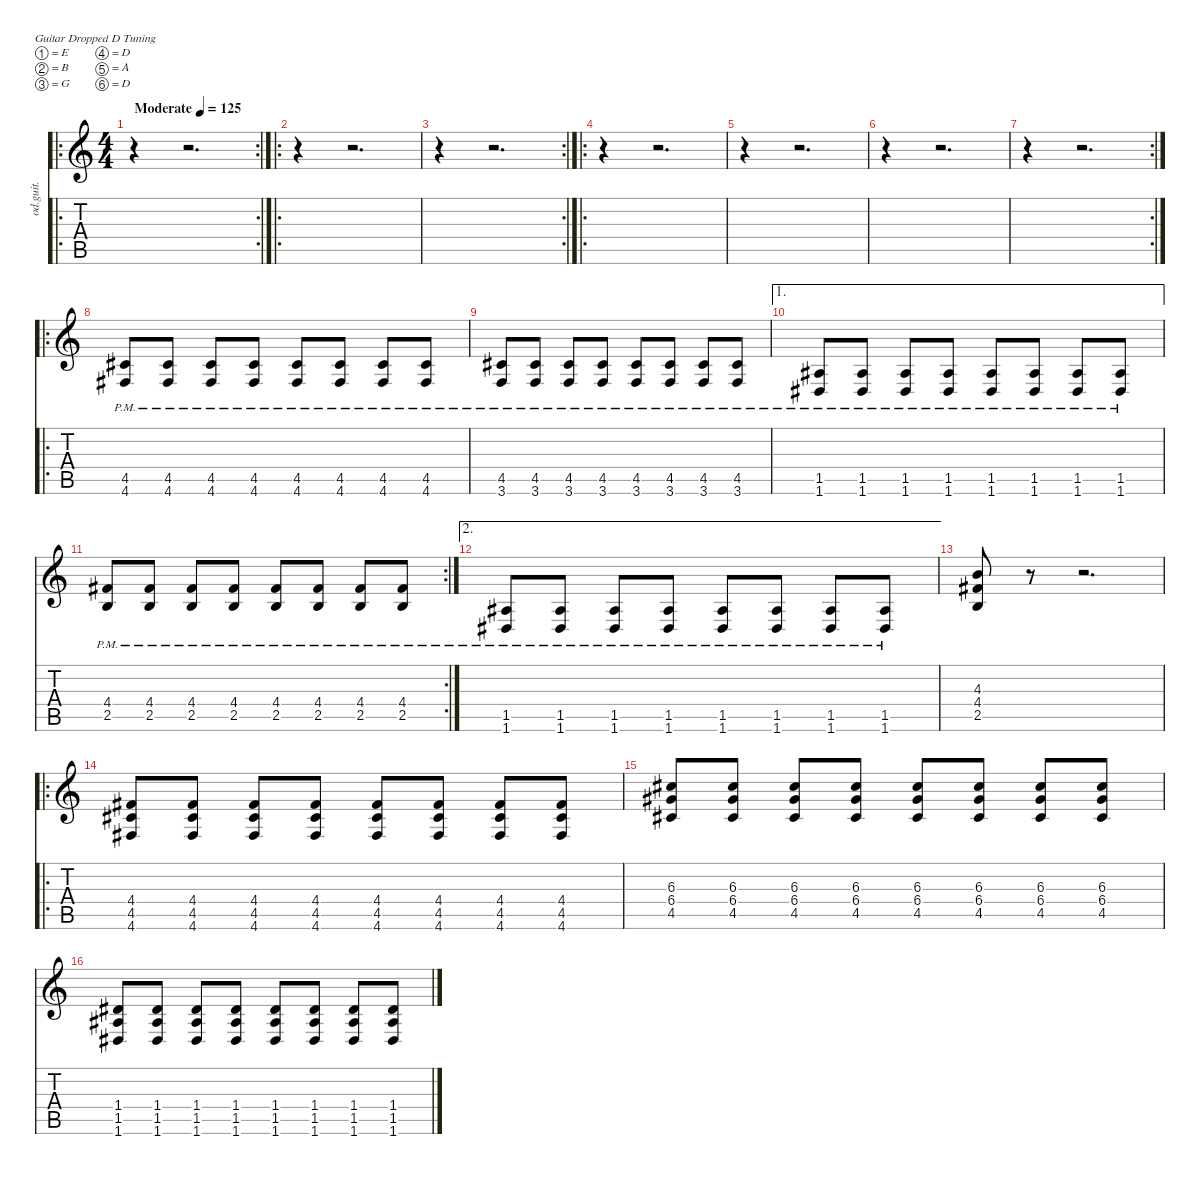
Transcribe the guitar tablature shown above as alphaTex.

\defaultSystemsLayout 4
\hideDynamics
\bracketExtendMode nobrackets
\otherSystemsTrackNameOrientation horizontal
\track ("Piste 5" "od.guit.") {instrument overdrivenguitar}
\staff {score tabs}
\tuning (E4 B3 G3 D3 A2 D2)
\ro
\rc 2
\ts (4 4)
\beaming (8 2 2 2 2)
\tempo (125 "Moderate")
\clef g2
\ks c
r.4{dy f instrument overdrivenguitar} r.2{d} |
\ro
r.4 r.2{d} |
\rc 2
r.4 r.2{d} |
\ro
r.4 r.2{d} |
r.4 r.2{d} |
r.4 r.2{d} |
\rc 2
r.4 r.2{d} |
\ro
(4.5{pm acc #} 4.6{pm acc #}).8 (4.5{pm acc #} 4.6{pm acc #}).8 (4.5{pm acc #} 4.6{pm acc #}).8 (4.5{pm acc #} 4.6{pm acc #}).8 (4.5{pm acc #} 4.6{pm acc #}).8 (4.5{pm acc #} 4.6{pm acc #}).8 (4.5{pm acc #} 4.6{pm acc #}).8 (4.5{pm acc #} 4.6{pm acc #}).8 |
(4.5{pm acc #} 3.6{pm}).8 (4.5{pm acc #} 3.6{pm}).8 (4.5{pm acc #} 3.6{pm}).8 (4.5{pm acc #} 3.6{pm}).8 (4.5{pm acc #} 3.6{pm}).8 (4.5{pm acc #} 3.6{pm}).8 (4.5{pm acc #} 3.6{pm}).8 (4.5{pm acc #} 3.6{pm}).8 |
\ae 1
(1.5{pm acc #} 1.6{pm acc #}).8 (1.5{pm acc #} 1.6{pm acc #}).8 (1.5{pm acc #} 1.6{pm acc #}).8 (1.5{pm acc #} 1.6{pm acc #}).8 (1.5{pm acc #} 1.6{pm acc #}).8 (1.5{pm acc #} 1.6{pm acc #}).8 (1.5{pm acc #} 1.6{pm acc #}).8 (1.5{pm acc #} 1.6{pm acc #}).8 |
\rc 2
(4.4{pm acc #} 2.5{pm}).8 (4.4{pm acc #} 2.5{pm}).8 (4.4{pm acc #} 2.5{pm}).8 (4.4{pm acc #} 2.5{pm}).8 (4.4{pm acc #} 2.5{pm}).8 (4.4{pm acc #} 2.5{pm}).8 (4.4{pm acc #} 2.5{pm}).8 (4.4{pm acc #} 2.5{pm}).8 |
\ae 2
(1.5{pm acc #} 1.6{pm acc #}).8 (1.5{pm acc #} 1.6{pm acc #}).8 (1.5{pm acc #} 1.6{pm acc #}).8 (1.5{pm acc #} 1.6{pm acc #}).8 (1.5{pm acc #} 1.6{pm acc #}).8 (1.5{pm acc #} 1.6{pm acc #}).8 (1.5{pm acc #} 1.6{pm acc #}).8 (1.5{pm acc #} 1.6{pm acc #}).8 |
(4.3 4.4{acc #} 2.5).8 r.8 r.2{d} |
\ro
(4.4{acc #} 4.5{acc #} 4.6{acc #}).8 (4.4{acc #} 4.5{acc #} 4.6{acc #}).8 (4.4{acc #} 4.5{acc #} 4.6{acc #}).8 (4.4{acc #} 4.5{acc #} 4.6{acc #}).8 (4.4{acc #} 4.5{acc #} 4.6{acc #}).8 (4.4{acc #} 4.5{acc #} 4.6{acc #}).8 (4.4{acc #} 4.5{acc #} 4.6{acc #}).8 (4.4{acc #} 4.5{acc #} 4.6{acc #}).8 |
(6.3{acc #} 6.4{acc #} 4.5{acc #}).8 (6.3{acc #} 6.4{acc #} 4.5{acc #}).8 (6.3{acc #} 6.4{acc #} 4.5{acc #}).8 (6.3{acc #} 6.4{acc #} 4.5{acc #}).8 (6.3{acc #} 6.4{acc #} 4.5{acc #}).8 (6.3{acc #} 6.4{acc #} 4.5{acc #}).8 (6.3{acc #} 6.4{acc #} 4.5{acc #}).8 (6.3{acc #} 6.4{acc #} 4.5{acc #}).8 |
(1.4{acc #} 1.5{acc #} 1.6{acc #}).8 (1.4{acc #} 1.5{acc #} 1.6{acc #}).8 (1.4{acc #} 1.5{acc #} 1.6{acc #}).8 (1.4{acc #} 1.5{acc #} 1.6{acc #}).8 (1.4{acc #} 1.5{acc #} 1.6{acc #}).8 (1.4{acc #} 1.5{acc #} 1.6{acc #}).8 (1.4{acc #} 1.5{acc #} 1.6{acc #}).8 (1.4{acc #} 1.5{acc #} 1.6{acc #}).8
